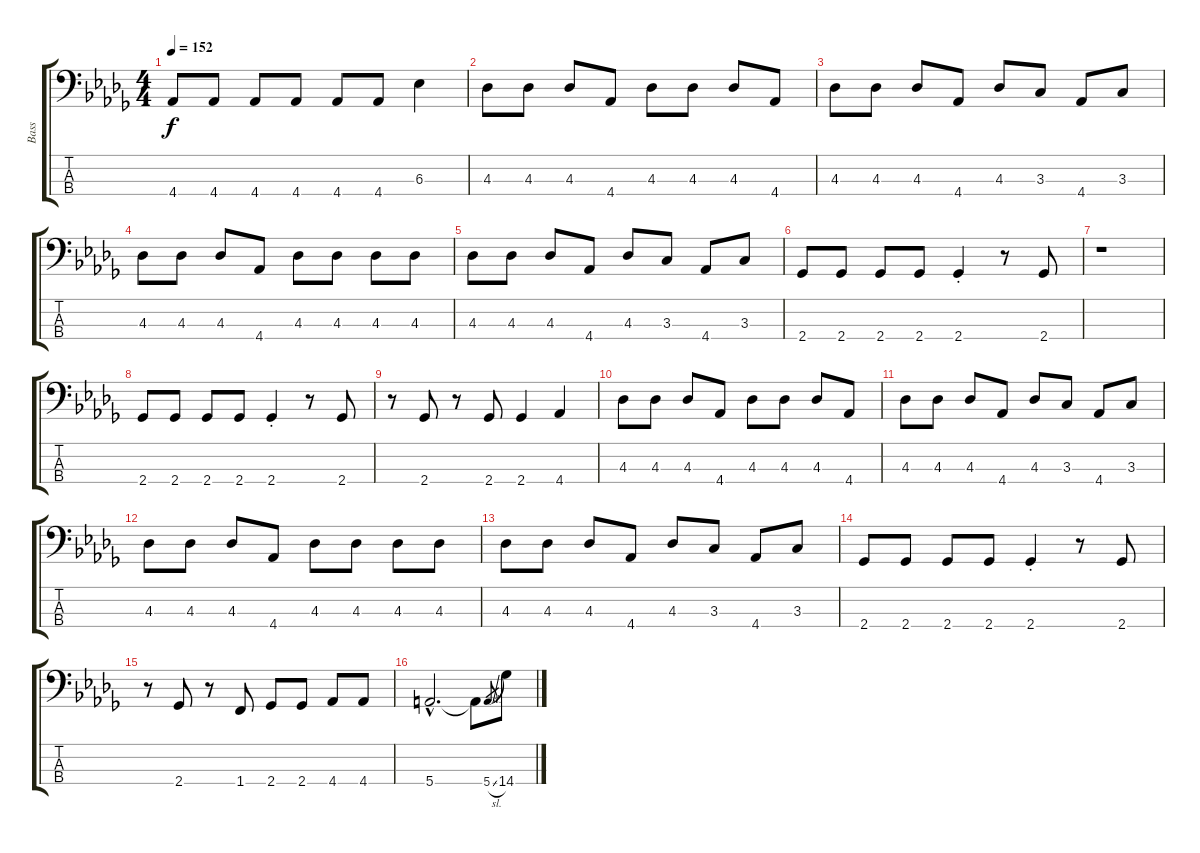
\track ("Bass" "Bass") {instrument electricbasspick}
\staff {score tabs}
\tuning (G2 D2 A1 E1) {hide}
\ts (4 4)
\tempo 152
\clef f4
\ks db
4.4.8{dy f} 4.4.8 4.4.8 4.4.8 4.4.8 4.4.8 6.3.4 |
4.3.8 4.3.8 4.3.8 4.4.8 4.3.8 4.3.8 4.3.8 4.4.8 |
4.3.8 4.3.8 4.3.8 4.4.8 4.3.8 3.3.8 4.4.8 3.3.8 |
4.3.8 4.3.8 4.3.8 4.4.8 4.3.8 4.3.8 4.3.8 4.3.8 |
4.3.8 4.3.8 4.3.8 4.4.8 4.3.8 3.3.8 4.4.8 3.3.8 |
2.4.8 2.4.8 2.4.8 2.4.8 2.4{st}.4 r.8 2.4.8 |
r.1 |
2.4.8 2.4.8 2.4.8 2.4.8 2.4{st}.4 r.8 2.4.8 |
r.8 2.4.8 r.8 2.4.8 2.4.4 4.4.4 |
4.3.8 4.3.8 4.3.8 4.4.8 4.3.8 4.3.8 4.3.8 4.4.8 |
4.3.8 4.3.8 4.3.8 4.4.8 4.3.8 3.3.8 4.4.8 3.3.8 |
4.3.8 4.3.8 4.3.8 4.4.8 4.3.8 4.3.8 4.3.8 4.3.8 |
4.3.8 4.3.8 4.3.8 4.4.8 4.3.8 3.3.8 4.4.8 3.3.8 |
2.4.8 2.4.8 2.4.8 2.4.8 2.4{st}.4 r.8 2.4.8 |
r.8 2.4.8 r.8 1.4.8 2.4.8 2.4.8 4.4.8 4.4.8 |
5.4{hac}.2{d} 5.4{t}.8 5.4{sl}.8{gr} 14.4.8
